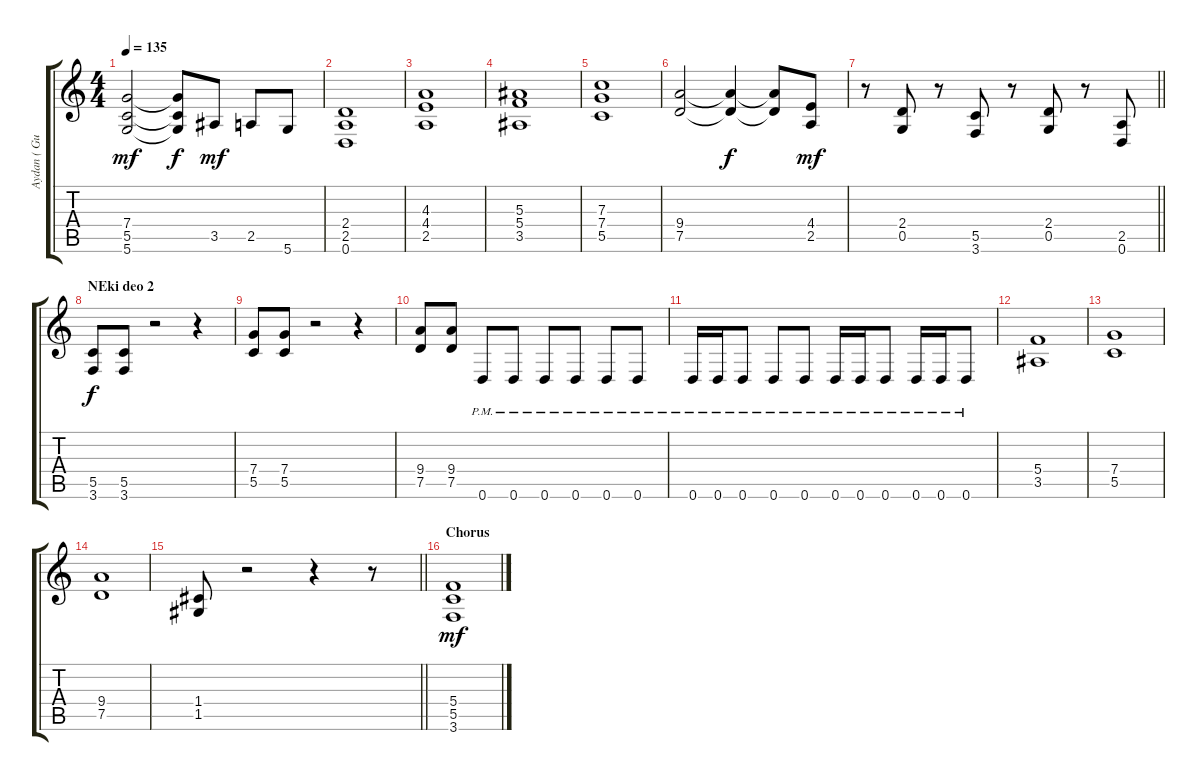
\track ("Aydan ( Guitar 1 )" "Aydan ( Gu") {instrument distortionguitar}
\staff {score tabs}
\tuning (D4 A3 F3 C3 G2 D2) {hide}
\ts (4 4)
\tempo 135
\clef g2
\ks c
(7.4 5.5 5.6).2{dy mf} (7.4{t} 5.5{t} 5.6{t}).8{dy f} 3.5.8{dy mf} 2.5.8 5.6.8 |
(2.4 2.5 0.6).1 |
(4.3 4.4 2.5).1 |
(5.3 5.4 3.5).1 |
(7.3 7.4 5.5).1 |
(9.4 7.5).2 (9.4{t} 7.5{t}).4{dy f} (9.4{t} 7.5{t}).8 (4.4 2.5).8{dy mf} |
\barLineRight lightlight
r.8 (2.4 0.5).8 r.8 (5.5 3.6).8 r.8 (2.4 0.5).8 r.8 (2.5 0.6).8 |
\section ("" "NEki deo 2")
(5.5 3.6).8{dy f} (5.5 3.6).8 r.2 r.4 |
(7.4 5.5).8 (7.4 5.5).8 r.2 r.4 |
(9.4 7.5).8 (9.4 7.5).8 0.6{pm}.8 0.6{pm}.8 0.6{pm}.8 0.6{pm}.8 0.6{pm}.8 0.6{pm}.8 |
0.6{pm}.16 0.6{pm}.16 0.6{pm}.8 0.6{pm}.8 0.6{pm}.8 0.6{pm}.16 0.6{pm}.16 0.6{pm}.8 0.6{pm}.16 0.6{pm}.16 0.6{pm}.8 |
(5.4 3.5).1 |
(7.4 5.5).1 |
(9.4 7.5).1 |
\barLineRight lightlight
(1.4 1.5).8 r.2 r.4 r.8 |
\section ("" "Chorus")
(5.4 5.5 3.6).1{dy mf}
